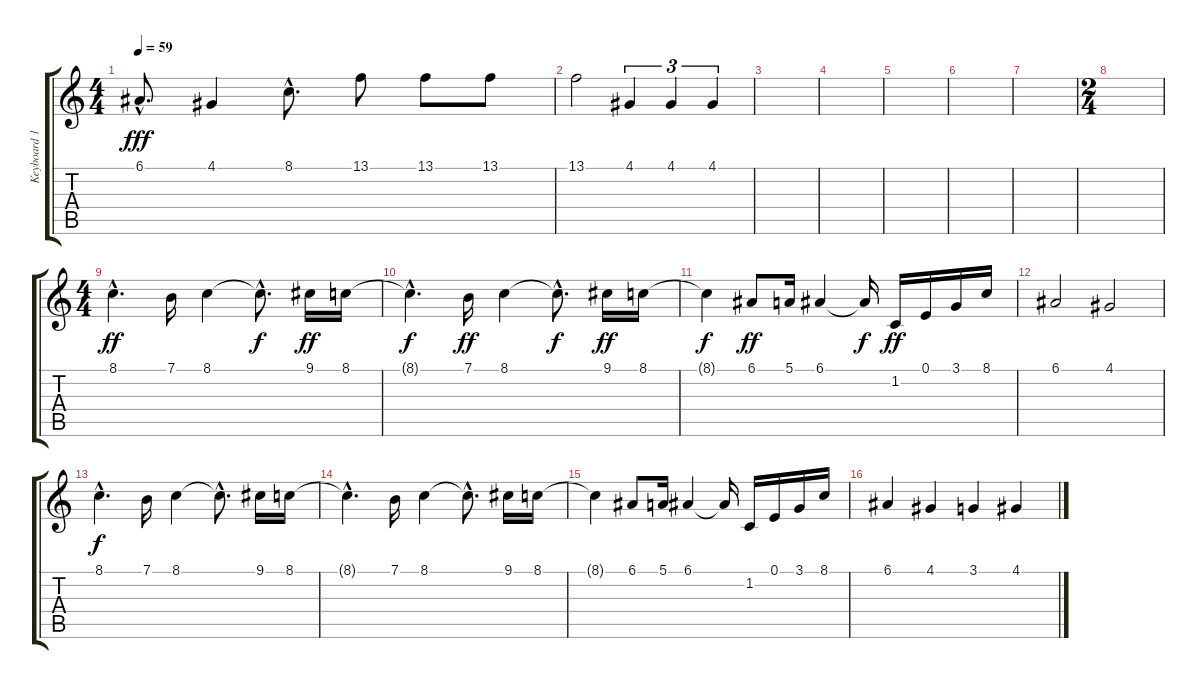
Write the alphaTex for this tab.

\track ("Keyboard 1" "Keyboard 1") {instrument harpsichord}
\staff {score tabs}
\tuning (E4 B3 G3 D3 A2 E2) {hide}
\ts (4 4)
\tempo 59
\clef g2
\ks c
6.1{hac}.8{d dy fff} 4.1.4 8.1{hac}.8{d} 13.1.8 13.1.8 13.1.8 |
13.1.2 4.1.4{tu (3 2)} 4.1.4{tu (3 2)} 4.1.4{tu (3 2)} |
|
|
|
|
|
\ts (2 4)
|
\ts (4 4)
8.1{hac}.4{d dy ff volume 14} 7.1.16 8.1.4 8.1{hac t}.8{d dy f} 9.1.16{dy ff} 8.1.16 |
8.1{hac t}.4{d dy f} 7.1.16{dy ff} 8.1.4 8.1{hac t}.8{d dy f} 9.1.16{dy ff} 8.1.16 |
8.1{t}.4{dy f} 6.1.8{dy ff} 5.1.16 6.1.4 6.1{t}.16{dy f} 1.2.16{dy ff} 0.1.16 3.1.16 8.1.16 |
6.1.2 4.1.2 |
8.1{hac}.4{d dy f} 7.1.16 8.1.4 8.1{hac t}.8{d} 9.1.16 8.1.16 |
8.1{hac t}.4{d} 7.1.16 8.1.4 8.1{hac t}.8{d} 9.1.16 8.1.16 |
8.1{t}.4 6.1.8 5.1.16 6.1.4 6.1{t}.16 1.2.16 0.1.16 3.1.16 8.1.16 |
6.1.4 4.1.4 3.1.4 4.1.4
